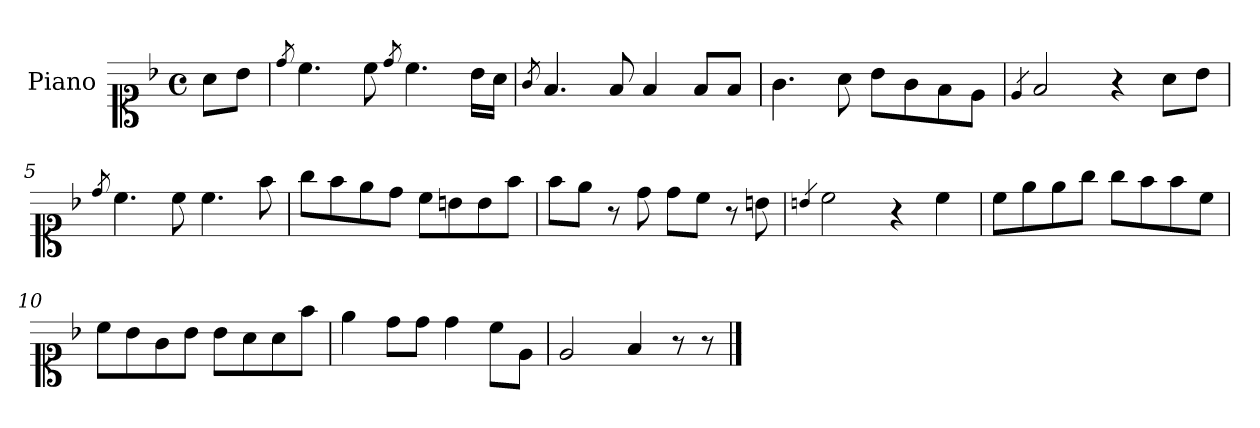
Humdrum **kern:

**kern
*part1
*staff1
*I"Piano
*I'Pno.
*clefC1
*k[b-]
*M4/4
*met(c)
=
8a\L
8b-\J
=1
8qdd/
4.cc\
8cc\
8qdd/
4.cc\
16b-\LL
16a\JJ
=2
8qg/
4.f/
8f/
4f/
8f/L
8f/J
=3
4.g\
8a\
8b-\L
8g\
8f\
8e\J
=4
4qe/
2f/
4r
8a\L
8b-\J
=5
8qdd/
4.cc\
8cc\
4.cc\
8ff\
!!LO:LB:g=z
=6
8gg\L
8ff\
8ee\
8dd\J
8cc\L
8bn\
8b\
8ff\J
=7
8ff\L
8ee\J
8r
8dd\
8dd\L
8cc\J
8r
8bn\
=8
4qbn/
2cc\
4r
4cc\
=9
8cc\L
8ee\
8ee\
8gg\J
8gg\L
8ff\
8ff\
8cc\J
!!LO:LB:g=z
=10
8cc\L
8b-\
8g\
8b-\J
8b-\L
8a\
8a\
8ff\J
=11
4ee\
8dd\L
8dd\J
4dd\
8cc\L
8e\J
=12
2e/
4f/
8r
8r
==
*-
